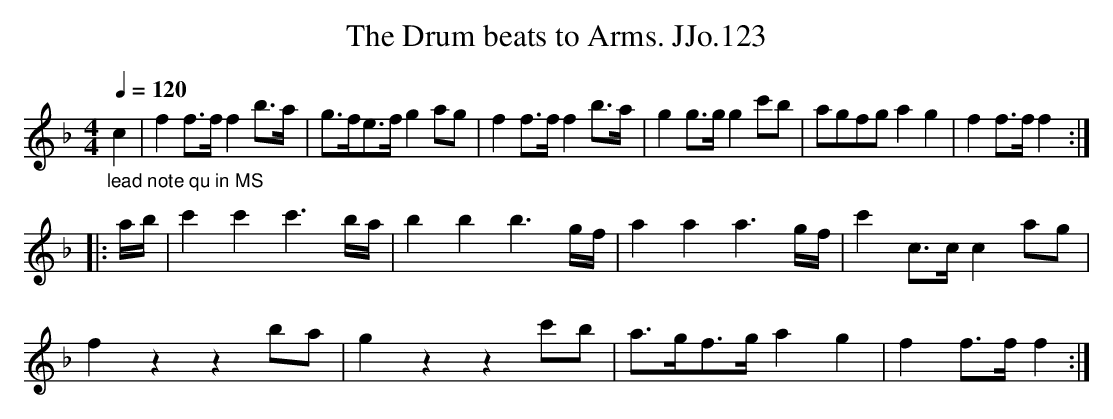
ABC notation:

X:1
T:Drum beats to Arms. JJo.123, The
M:4/4
L:1/8
Q:1/4=120
K:F
"_lead note qu in MS"c2|f2f>ff2b>a|g>fe>fg2ag|\
f2f>ff2b>a|g2g>gg2c'b|agfg a2g2|f2f>ff2:|
|:a/b/|c'2c'2c'3b/a/|b2b2b3g/f/|a2a2a3g/f/|c'2c>cc2ag|
f2z2z2ba|g2z2z2c'b|a>gf>ga2g2|f2f>ff2:|
